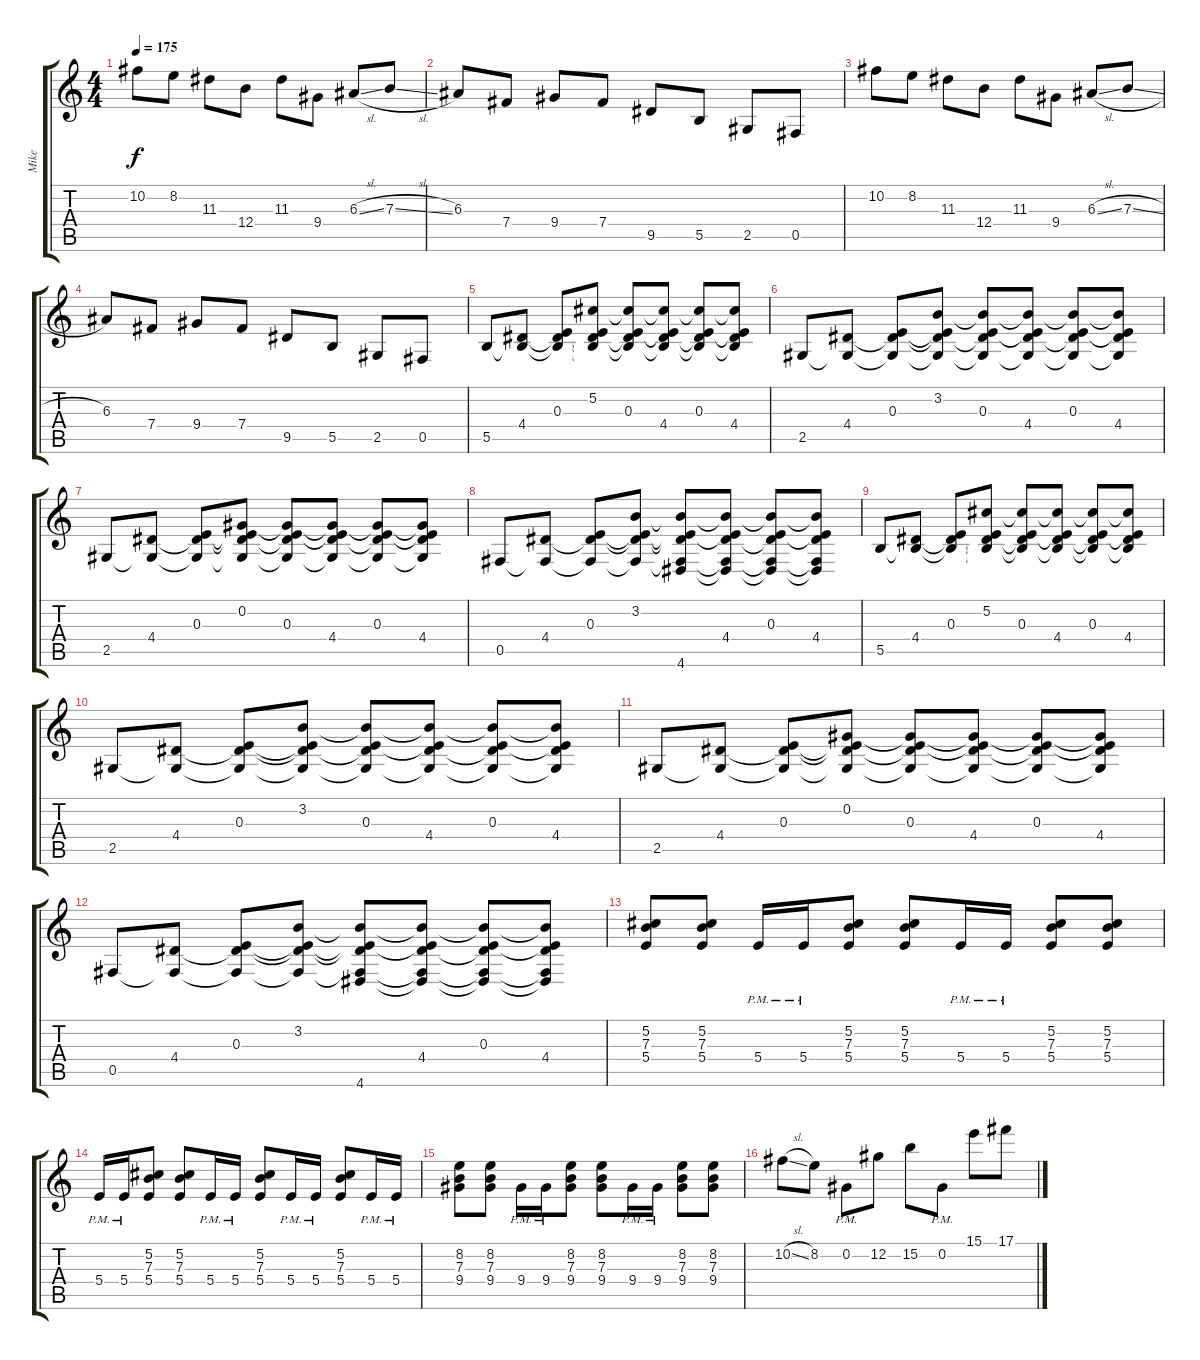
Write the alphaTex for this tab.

\track ("Mike" "Mike") {instrument distortionguitar}
\staff {score tabs}
\tuning (Db4 Ab3 E3 B2 Gb2 B1) {hide}
\ts (4 4)
\tempo 175
\clef g2
\ks c
10.2.8{dy f} 8.2.8 11.3.8 12.4.8 11.3.8 9.4.8 6.3{sl}.8 7.3{sl}.8 |
6.3.8 7.4.8 9.4.8 7.4.8 9.5.8 5.5.8 2.5.8 0.5.8 |
10.2.8 8.2.8 11.3.8 12.4.8 11.3.8 9.4.8 6.3{sl}.8 7.3{sl}.8 |
6.3.8 7.4.8 9.4.8 7.4.8 9.5.8 5.5.8 2.5.8 0.5.8 |
5.5.8 (4.4 5.5{t}).8 (0.3 4.4{t} 5.5{t}).8 (5.2 0.3{t} 4.4{t} 5.5{t}).8 (5.2{t} 0.3 4.4{t} 5.5{t}).8 (5.2{t} 0.3{t} 4.4 5.5{t}).8 (5.2{t} 0.3 4.4{t} 5.5{t}).8 (5.2{t} 0.3{t} 4.4 5.5{t}).8 |
2.5.8 (4.4 2.5{t}).8 (0.3 4.4{t} 2.5{t}).8 (3.2 0.3{t} 4.4{t} 2.5{t}).8 (3.2{t} 0.3 4.4{t} 2.5{t}).8 (3.2{t} 0.3{t} 4.4 2.5{t}).8 (3.2{t} 0.3 4.4{t} 2.5{t}).8 (3.2{t} 0.3{t} 4.4 2.5{t}).8 |
2.5.8 (4.4 2.5{t}).8 (0.3 4.4{t} 2.5{t}).8 (0.2 0.3{t} 4.4{t} 2.5{t}).8 (0.2{t} 0.3 4.4{t} 2.5{t}).8 (0.2{t} 0.3{t} 4.4 2.5{t}).8 (0.2{t} 0.3 4.4{t} 2.5{t}).8 (0.2{t} 0.3{t} 4.4 2.5{t}).8 |
0.5.8 (4.4 0.5{t}).8 (0.3 4.4{t} 0.5{t}).8 (3.2 0.3{t} 4.4{t} 0.5{t}).8 (3.2{t} 0.3{t} 4.4{t} 0.5{t} 4.6).8 (3.2{t} 0.3{t} 4.4 0.5{t} 4.6{t}).8 (3.2{t} 0.3 4.4{t} 0.5{t} 4.6{t}).8 (3.2{t} 0.3{t} 4.4 0.5{t} 4.6{t}).8 |
5.5.8 (4.4 5.5{t}).8 (0.3 4.4{t} 5.5{t}).8 (5.2 0.3{t} 4.4{t} 5.5{t}).8 (5.2{t} 0.3 4.4{t} 5.5{t}).8 (5.2{t} 0.3{t} 4.4 5.5{t}).8 (5.2{t} 0.3 4.4{t} 5.5{t}).8 (5.2{t} 0.3{t} 4.4 5.5{t}).8 |
2.5.8 (4.4 2.5{t}).8 (0.3 4.4{t} 2.5{t}).8 (3.2 0.3{t} 4.4{t} 2.5{t}).8 (3.2{t} 0.3 4.4{t} 2.5{t}).8 (3.2{t} 0.3{t} 4.4 2.5{t}).8 (3.2{t} 0.3 4.4{t} 2.5{t}).8 (3.2{t} 0.3{t} 4.4 2.5{t}).8 |
2.5.8 (4.4 2.5{t}).8 (0.3 4.4{t} 2.5{t}).8 (0.2 0.3{t} 4.4{t} 2.5{t}).8 (0.2{t} 0.3 4.4{t} 2.5{t}).8 (0.2{t} 0.3{t} 4.4 2.5{t}).8 (0.2{t} 0.3 4.4{t} 2.5{t}).8 (0.2{t} 0.3{t} 4.4 2.5{t}).8 |
0.5.8 (4.4 0.5{t}).8 (0.3 4.4{t} 0.5{t}).8 (3.2 0.3{t} 4.4{t} 0.5{t}).8 (3.2{t} 0.3{t} 4.4{t} 0.5{t} 4.6).8 (3.2{t} 0.3{t} 4.4 0.5{t} 4.6{t}).8 (3.2{t} 0.3 4.4{t} 0.5{t} 4.6{t}).8 (3.2{t} 0.3{t} 4.4 0.5{t} 4.6{t}).8 |
(5.2 7.3 5.4).8 (5.2 7.3 5.4).8 5.4{pm}.16 5.4{pm}.16 (5.2 7.3 5.4).8 (5.2 7.3 5.4).8 5.4{pm}.16 5.4{pm}.16 (5.2 7.3 5.4).8 (5.2 7.3 5.4).8 |
5.4{pm}.16 5.4{pm}.16 (5.2 7.3 5.4).8 (5.2 7.3 5.4).8 5.4{pm}.16 5.4{pm}.16 (5.2 7.3 5.4).8 5.4{pm}.16 5.4{pm}.16 (5.2 7.3 5.4).8 5.4{pm}.16 5.4{pm}.16 |
(8.2 7.3 9.4).8 (8.2 7.3 9.4).8 9.4{pm}.16 9.4{pm}.16 (8.2 7.3 9.4).8 (8.2 7.3 9.4).8 9.4{pm}.16 9.4{pm}.16 (8.2 7.3 9.4).8 (8.2 7.3 9.4).8 |
10.2{sl}.8 8.2.8 0.2{pm}.8 12.2.8 15.2.8 0.2{pm}.8 15.1.8 17.1.8
